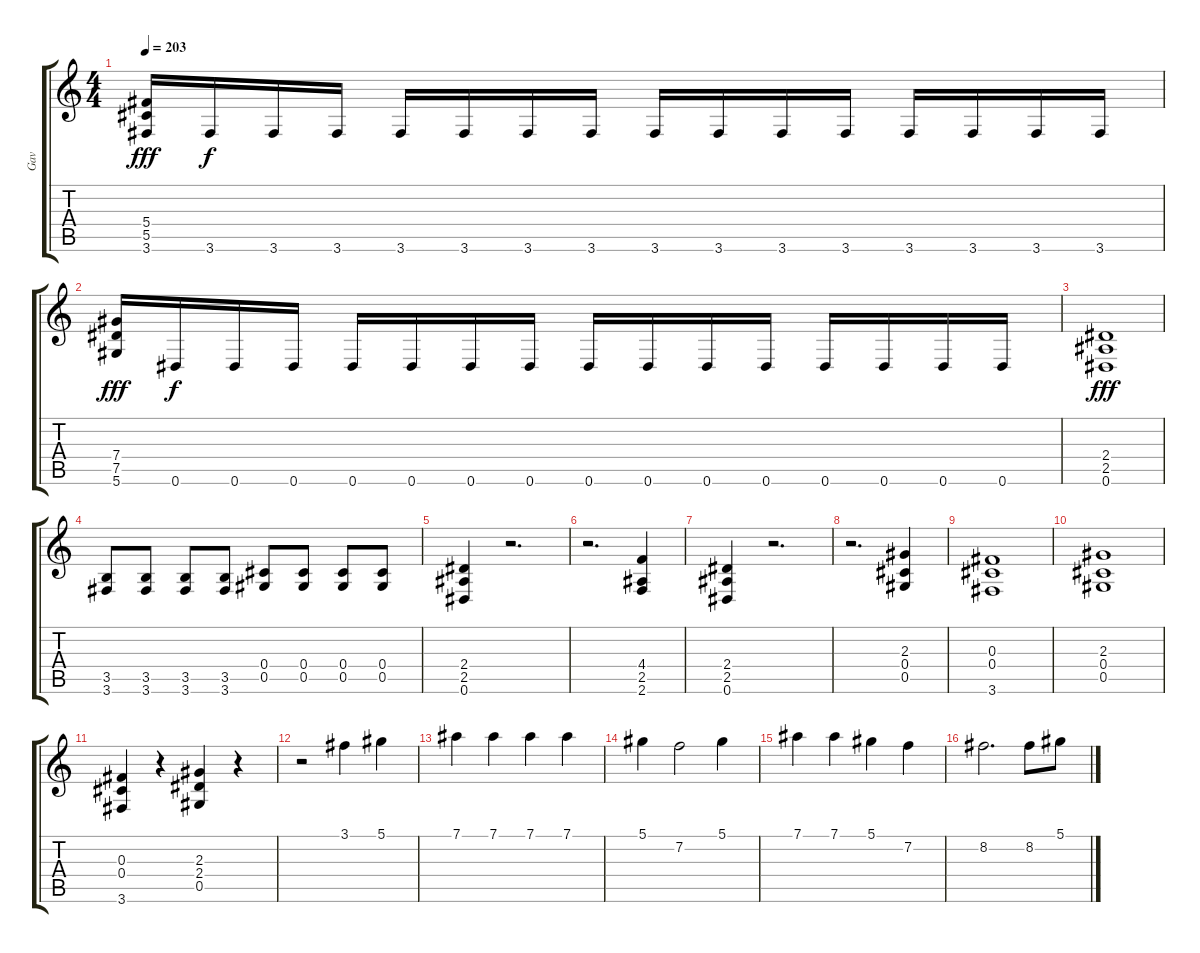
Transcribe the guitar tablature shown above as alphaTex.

\track ("Gav" "Gav") {instrument overdrivenguitar}
\staff {score tabs}
\tuning (Eb4 Bb3 Gb3 Db3 Ab2 Eb2) {hide}
\ts (4 4)
\tempo 203
\clef g2
\ks c
(5.4 5.5 3.6).16{dy fff} 3.6.16{dy f} 3.6.16 3.6.16 3.6.16 3.6.16 3.6.16 3.6.16 3.6.16 3.6.16 3.6.16 3.6.16 3.6.16 3.6.16 3.6.16 3.6.16 |
(7.4 7.5 5.6).16{dy fff} 0.6.16{dy f} 0.6.16 0.6.16 0.6.16 0.6.16 0.6.16 0.6.16 0.6.16 0.6.16 0.6.16 0.6.16 0.6.16 0.6.16 0.6.16 0.6.16 |
(2.4 2.5 0.6).1{dy fff} |
(3.5 3.6).8 (3.5 3.6).8 (3.5 3.6).8 (3.5 3.6).8 (0.4 0.5).8 (0.4 0.5).8 (0.4 0.5).8 (0.4 0.5).8 |
(2.4 2.5 0.6).4 r.2{d} |
r.2{d} (4.4 2.5 2.6).4 |
(2.4 2.5 0.6).4 r.2{d} |
r.2{d} (2.3 0.4 0.5).4 |
(0.3 0.4 3.6).1 |
(2.3 0.4 0.5).1 |
(0.3 0.4 3.6).4 r.4 (2.3 2.4 0.5).4 r.4 |
r.2 3.1.4 5.1.4 |
7.1.4 7.1.4 7.1.4 7.1.4 |
5.1.4 7.2.2 5.1.4 |
7.1.4 7.1.4 5.1.4 7.2.4 |
8.2.2{d} 8.2.8 5.1.8
